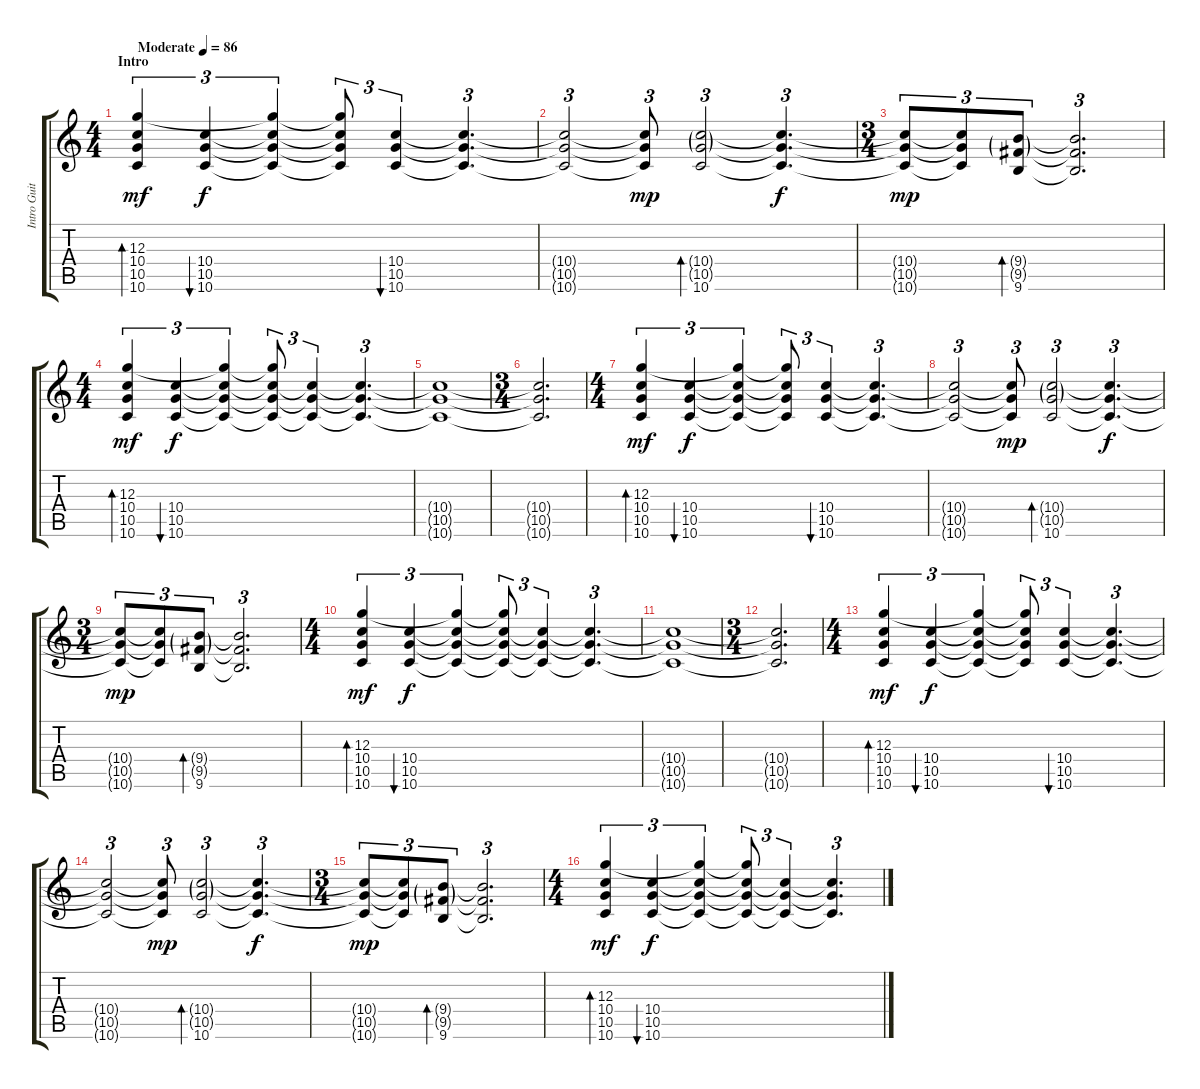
\track ("Intro Guitar 2" "Intro Guit") {instrument acousticguitarnylon}
\staff {score tabs}
\tuning (E4 B3 G3 D3 A2 D2) {hide}
\ts (4 4)
\section ("" "Intro")
\tempo (86 "Moderate")
\clef g2
\ks c
(12.3 10.4 10.5 10.6).4{tu (3 2) bd 120 dy mf instrument acousticguitarnylon} (10.4 10.5 10.6).4{tu (3 2) bu 120 dy f} (12.3{t} 10.4{t} 10.5{t} 10.6{t}).4{tu (3 2)} (12.3{t} 10.4{t} 10.5{t} 10.6{t}).8{tu (3 2)} (10.4 10.5 10.6).4{tu (3 2) bu 240} (10.4{t} 10.5{t} 10.6{t}).4{d tu (3 2)} |
(10.4{t} 10.5{t} 10.6{t}).2{tu (3 2)} (10.4{t} 10.5{t} 10.6{t}).8{tu (3 2) dy mp} (10.4{g} 10.5{g} 10.6).2{tu (3 2) bd 120} (10.4{t} 10.5{t} 10.6{t}).4{d tu (3 2) dy f} |
\ts (3 4)
(10.4{t} 10.5{t} 10.6{t}).8{tu (3 2) dy mp} (10.4{t} 10.5{t} 10.6{t}).8{tu (3 2)} (9.4{g} 9.5{g} 9.6).8{tu (3 2) bd 120} (9.4{t} 9.5{t} 9.6{t}).2{d tu (3 2)} |
\ts (4 4)
(12.3 10.4 10.5 10.6).4{tu (3 2) bd 120 dy mf} (10.4 10.5 10.6).4{tu (3 2) bu 120 dy f} (12.3{t} 10.4{t} 10.5{t} 10.6{t}).4{tu (3 2)} (12.3{t} 10.4{t} 10.5{t} 10.6{t}).8{tu (3 2)} (10.4{t} 10.5{t} 10.6{t}).4{tu (3 2)} (10.4{t} 10.5{t} 10.6{t}).4{d tu (3 2)} |
(10.4{t} 10.5{t} 10.6{t}).1 |
\ts (3 4)
(10.4{t} 10.5{t} 10.6{t}).2{d} |
\ts (4 4)
(12.3 10.4 10.5 10.6).4{tu (3 2) bd 120 dy mf} (10.4 10.5 10.6).4{tu (3 2) bu 120 dy f} (12.3{t} 10.4{t} 10.5{t} 10.6{t}).4{tu (3 2)} (12.3{t} 10.4{t} 10.5{t} 10.6{t}).8{tu (3 2)} (10.4 10.5 10.6).4{tu (3 2) bu 240} (10.4{t} 10.5{t} 10.6{t}).4{d tu (3 2)} |
(10.4{t} 10.5{t} 10.6{t}).2{tu (3 2)} (10.4{t} 10.5{t} 10.6{t}).8{tu (3 2) dy mp} (10.4{g} 10.5{g} 10.6).2{tu (3 2) bd 120} (10.4{t} 10.5{t} 10.6{t}).4{d tu (3 2) dy f} |
\ts (3 4)
(10.4{t} 10.5{t} 10.6{t}).8{tu (3 2) dy mp} (10.4{t} 10.5{t} 10.6{t}).8{tu (3 2)} (9.4{g} 9.5{g} 9.6).8{tu (3 2) bd 120} (9.4{t} 9.5{t} 9.6{t}).2{d tu (3 2)} |
\ts (4 4)
(12.3 10.4 10.5 10.6).4{tu (3 2) bd 120 dy mf} (10.4 10.5 10.6).4{tu (3 2) bu 120 dy f} (12.3{t} 10.4{t} 10.5{t} 10.6{t}).4{tu (3 2)} (12.3{t} 10.4{t} 10.5{t} 10.6{t}).8{tu (3 2)} (10.4{t} 10.5{t} 10.6{t}).4{tu (3 2)} (10.4{t} 10.5{t} 10.6{t}).4{d tu (3 2)} |
(10.4{t} 10.5{t} 10.6{t}).1 |
\ts (3 4)
(10.4{t} 10.5{t} 10.6{t}).2{d} |
\ts (4 4)
(12.3 10.4 10.5 10.6).4{tu (3 2) bd 120 dy mf} (10.4 10.5 10.6).4{tu (3 2) bu 120 dy f} (12.3{t} 10.4{t} 10.5{t} 10.6{t}).4{tu (3 2)} (12.3{t} 10.4{t} 10.5{t} 10.6{t}).8{tu (3 2)} (10.4 10.5 10.6).4{tu (3 2) bu 240} (10.4{t} 10.5{t} 10.6{t}).4{d tu (3 2)} |
(10.4{t} 10.5{t} 10.6{t}).2{tu (3 2)} (10.4{t} 10.5{t} 10.6{t}).8{tu (3 2) dy mp} (10.4{g} 10.5{g} 10.6).2{tu (3 2) bd 120} (10.4{t} 10.5{t} 10.6{t}).4{d tu (3 2) dy f} |
\ts (3 4)
(10.4{t} 10.5{t} 10.6{t}).8{tu (3 2) dy mp} (10.4{t} 10.5{t} 10.6{t}).8{tu (3 2)} (9.4{g} 9.5{g} 9.6).8{tu (3 2) bd 120} (9.4{t} 9.5{t} 9.6{t}).2{d tu (3 2)} |
\ts (4 4)
(12.3 10.4 10.5 10.6).4{tu (3 2) bd 120 dy mf} (10.4 10.5 10.6).4{tu (3 2) bu 120 dy f} (12.3{t} 10.4{t} 10.5{t} 10.6{t}).4{tu (3 2)} (12.3{t} 10.4{t} 10.5{t} 10.6{t}).8{tu (3 2)} (10.4{t} 10.5{t} 10.6{t}).4{tu (3 2)} (10.4{t} 10.5{t} 10.6{t}).4{d tu (3 2)}
